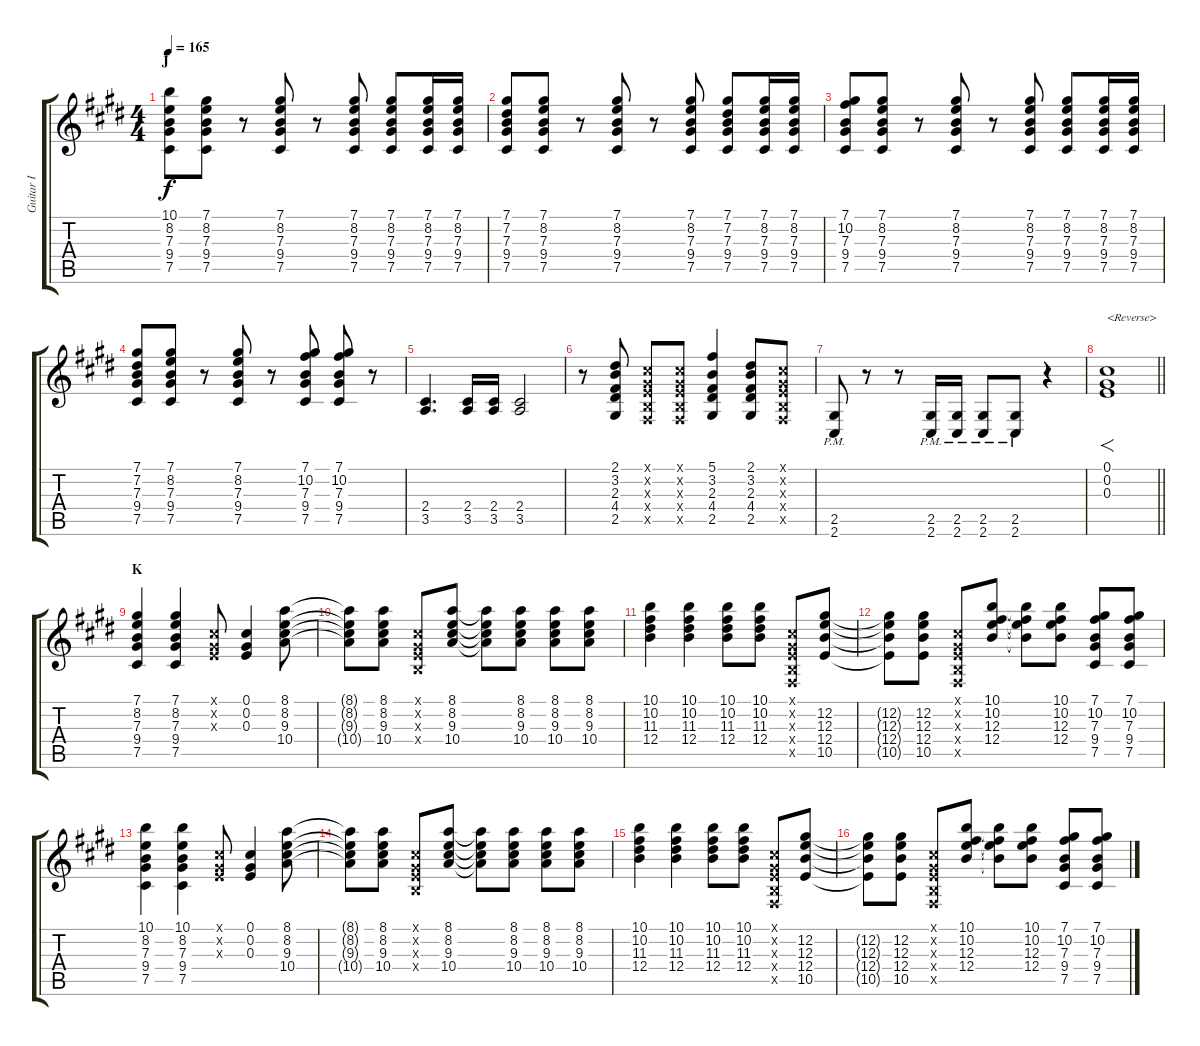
\track ("Guitar I" "Guitar I") {instrument overdrivenguitar}
\staff {score tabs}
\tuning (Db4 Ab3 E3 B2 Gb2 B1) {hide}
\ts (4 4)
\section ("" "J")
\tempo 165
\clef g2
\ks e
(10.1 8.2 7.3 9.4 7.5).8{dy f} (7.1 8.2 7.3 9.4 7.5).8 r.8 (7.1 8.2 7.3 9.4 7.5).8 r.8 (7.1 8.2 7.3 9.4 7.5).8 (7.1 8.2 7.3 9.4 7.5).8 (7.1 8.2 7.3 9.4 7.5).16 (7.1 8.2 7.3 9.4 7.5).16 |
(7.1 7.2 7.3 9.4 7.5).8 (7.1 8.2 7.3 9.4 7.5).8 r.8 (7.1 8.2 7.3 9.4 7.5).8 r.8 (7.1 8.2 7.3 9.4 7.5).8 (7.1 7.2 7.3 9.4 7.5).8 (7.1 8.2 7.3 9.4 7.5).16 (7.1 8.2 7.3 9.4 7.5).16 |
(7.1 10.2 7.3 9.4 7.5).8 (7.1 8.2 7.3 9.4 7.5).8 r.8 (7.1 8.2 7.3 9.4 7.5).8 r.8 (7.1 8.2 7.3 9.4 7.5).8 (7.1 8.2 7.3 9.4 7.5).8 (7.1 8.2 7.3 9.4 7.5).16 (7.1 8.2 7.3 9.4 7.5).16 |
(7.1 7.2 7.3 9.4 7.5).8 (7.1 8.2 7.3 9.4 7.5).8 r.8 (7.1 8.2 7.3 9.4 7.5).8 r.8 (7.1 10.2 7.3 9.4 7.5).8 (7.1 10.2 7.3 9.4 7.5).8 r.8 |
(2.4 3.5).4{d} (2.4 3.5).16 (2.4 3.5).16 (2.4 3.5).2 |
r.8 (2.1 3.2 2.3 4.4 2.5).8 (0.1{x} 0.2{x} 0.3{x} 0.4{x} 0.5{x}).8 (0.1{x} 0.2{x} 0.3{x} 0.4{x} 0.5{x}).8 (5.1 3.2 2.3 4.4 2.5).4 (2.1 3.2 2.3 4.4 2.5).8 (0.1{x} 0.2{x} 0.3{x} 0.4{x} 0.5{x}).8 |
(2.5{pm} 2.6{pm}).8 r.8 r.8 (2.5{pm} 2.6{pm}).16 (2.5{pm} 2.6{pm}).16 (2.5{pm} 2.6{pm}).8 (2.5{pm} 2.6{pm}).8 r.4 |
\barLineRight lightlight
(0.1 0.2 0.3).1{f txt "<Reverse>"} |
\section ("" "K")
(7.1 8.2 7.3 9.4 7.5).4 (7.1 8.2 7.3 9.4 7.5).4 (0.1{x} 0.2{x} 0.3{x}).8 (0.1 0.2 0.3).4 (8.1 8.2 9.3 10.4).8 |
(8.1{t} 8.2{t} 9.3{t} 10.4{t}).8 (8.1 8.2 9.3 10.4).8 (0.1{x} 0.2{x} 0.3{x} 0.4{x}).8 (8.1 8.2 9.3 10.4).8 (8.1{t} 8.2{t} 9.3{t} 10.4{t}).8 (8.1 8.2 9.3 10.4).8 (8.1 8.2 9.3 10.4).8 (8.1 8.2 9.3 10.4).8 |
(10.1 10.2 11.3 12.4).4 (10.1 10.2 11.3 12.4).4 (10.1 10.2 11.3 12.4).8 (10.1 10.2 11.3 12.4).8 (0.1{x} 0.2{x} 0.3{x} 0.4{x} 0.5{x}).8 (12.2 12.3 12.4 10.5).8 |
(12.2{t} 12.3{t} 12.4{t} 10.5{t}).8 (12.2 12.3 12.4 10.5).8 (0.1{x} 0.2{x} 0.3{x} 0.4{x} 0.5{x}).8 (10.1 10.2 12.3 12.4).8 (10.1{t} 10.2{t} 12.3{t} 12.4{t}).8 (10.1 10.2 12.3 12.4).8 (7.1 10.2 7.3 9.4 7.5).8 (7.1 10.2 7.3 9.4 7.5).8 |
(10.1 8.2 7.3 9.4 7.5).4 (10.1 8.2 7.3 9.4 7.5).4 (0.1{x} 0.2{x} 0.3{x}).8 (0.1 0.2 0.3).4 (8.1 8.2 9.3 10.4).8 |
(8.1{t} 8.2{t} 9.3{t} 10.4{t}).8 (8.1 8.2 9.3 10.4).8 (0.1{x} 0.2{x} 0.3{x} 0.4{x}).8 (8.1 8.2 9.3 10.4).8 (8.1{t} 8.2{t} 9.3{t} 10.4{t}).8 (8.1 8.2 9.3 10.4).8 (8.1 8.2 9.3 10.4).8 (8.1 8.2 9.3 10.4).8 |
(10.1 10.2 11.3 12.4).4 (10.1 10.2 11.3 12.4).4 (10.1 10.2 11.3 12.4).8 (10.1 10.2 11.3 12.4).8 (0.1{x} 0.2{x} 0.3{x} 0.4{x} 0.5{x}).8 (12.2 12.3 12.4 10.5).8 |
(12.2{t} 12.3{t} 12.4{t} 10.5{t}).8 (12.2 12.3 12.4 10.5).8 (0.1{x} 0.2{x} 0.3{x} 0.4{x} 0.5{x}).8 (10.1 10.2 12.3 12.4).8 (10.1{t} 10.2{t} 12.3{t} 12.4{t}).8 (10.1 10.2 12.3 12.4).8 (7.1 10.2 7.3 9.4 7.5).8 (7.1 10.2 7.3 9.4 7.5).8
